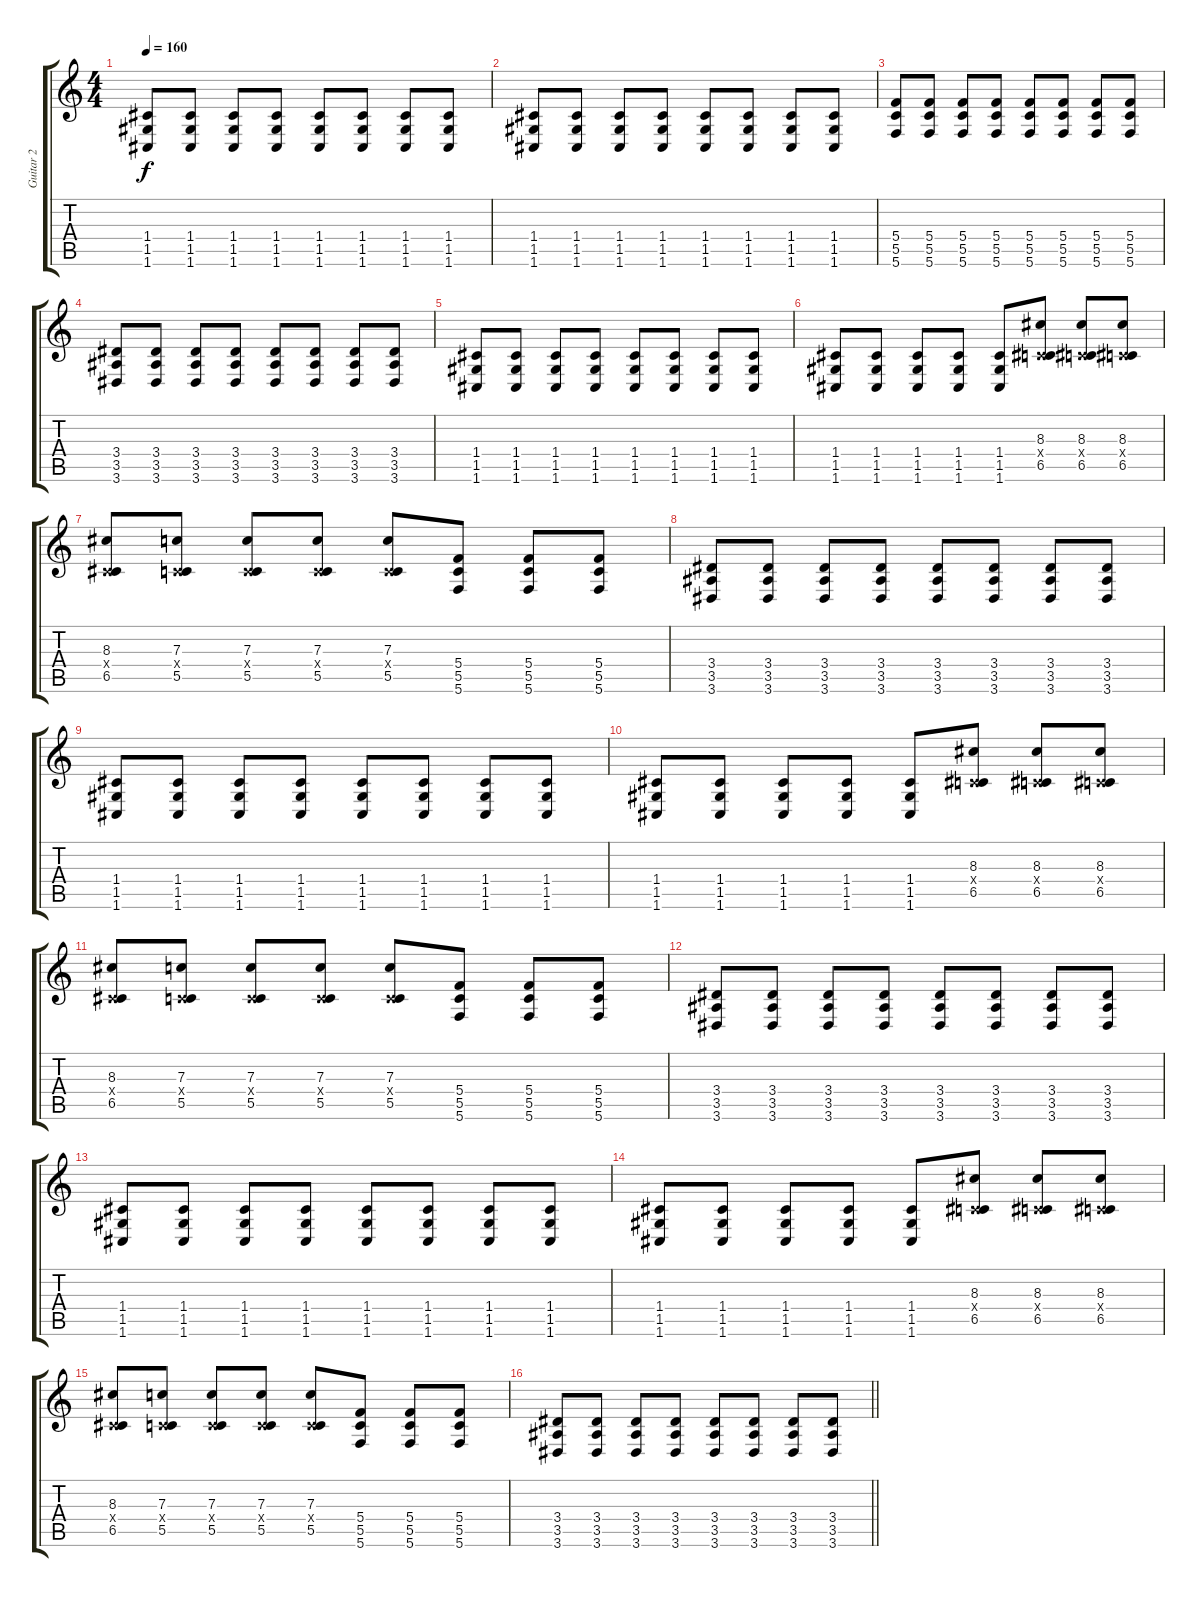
\track ("Guitar 2" "Guitar 2") {instrument distortionguitar}
\staff {score tabs}
\tuning (D4 A3 F3 C3 G2 C2) {hide}
\ts (4 4)
\tempo 160
\clef g2
\ks c
(1.4 1.5 1.6).8{dy f} (1.4 1.5 1.6).8 (1.4 1.5 1.6).8 (1.4 1.5 1.6).8 (1.4 1.5 1.6).8 (1.4 1.5 1.6).8 (1.4 1.5 1.6).8 (1.4 1.5 1.6).8 |
(1.4 1.5 1.6).8 (1.4 1.5 1.6).8 (1.4 1.5 1.6).8 (1.4 1.5 1.6).8 (1.4 1.5 1.6).8 (1.4 1.5 1.6).8 (1.4 1.5 1.6).8 (1.4 1.5 1.6).8 |
(5.4 5.5 5.6).8 (5.4 5.5 5.6).8 (5.4 5.5 5.6).8 (5.4 5.5 5.6).8 (5.4 5.5 5.6).8 (5.4 5.5 5.6).8 (5.4 5.5 5.6).8 (5.4 5.5 5.6).8 |
(3.4 3.5 3.6).8 (3.4 3.5 3.6).8 (3.4 3.5 3.6).8 (3.4 3.5 3.6).8 (3.4 3.5 3.6).8 (3.4 3.5 3.6).8 (3.4 3.5 3.6).8 (3.4 3.5 3.6).8 |
(1.4 1.5 1.6).8 (1.4 1.5 1.6).8 (1.4 1.5 1.6).8 (1.4 1.5 1.6).8 (1.4 1.5 1.6).8 (1.4 1.5 1.6).8 (1.4 1.5 1.6).8 (1.4 1.5 1.6).8 |
(1.4 1.5 1.6).8 (1.4 1.5 1.6).8 (1.4 1.5 1.6).8 (1.4 1.5 1.6).8 (1.4 1.5 1.6).8 (8.3 0.4{x} 6.5).8 (8.3 0.4{x} 6.5).8 (8.3 0.4{x} 6.5).8 |
(8.3 0.4{x} 6.5).8 (7.3 0.4{x} 5.5).8 (7.3 0.4{x} 5.5).8 (7.3 0.4{x} 5.5).8 (7.3 0.4{x} 5.5).8 (5.4 5.5 5.6).8 (5.4 5.5 5.6).8 (5.4 5.5 5.6).8 |
(3.4 3.5 3.6).8 (3.4 3.5 3.6).8 (3.4 3.5 3.6).8 (3.4 3.5 3.6).8 (3.4 3.5 3.6).8 (3.4 3.5 3.6).8 (3.4 3.5 3.6).8 (3.4 3.5 3.6).8 |
(1.4 1.5 1.6).8 (1.4 1.5 1.6).8 (1.4 1.5 1.6).8 (1.4 1.5 1.6).8 (1.4 1.5 1.6).8 (1.4 1.5 1.6).8 (1.4 1.5 1.6).8 (1.4 1.5 1.6).8 |
(1.4 1.5 1.6).8 (1.4 1.5 1.6).8 (1.4 1.5 1.6).8 (1.4 1.5 1.6).8 (1.4 1.5 1.6).8 (8.3 0.4{x} 6.5).8 (8.3 0.4{x} 6.5).8 (8.3 0.4{x} 6.5).8 |
(8.3 0.4{x} 6.5).8 (7.3 0.4{x} 5.5).8 (7.3 0.4{x} 5.5).8 (7.3 0.4{x} 5.5).8 (7.3 0.4{x} 5.5).8 (5.4 5.5 5.6).8 (5.4 5.5 5.6).8 (5.4 5.5 5.6).8 |
(3.4 3.5 3.6).8 (3.4 3.5 3.6).8 (3.4 3.5 3.6).8 (3.4 3.5 3.6).8 (3.4 3.5 3.6).8 (3.4 3.5 3.6).8 (3.4 3.5 3.6).8 (3.4 3.5 3.6).8 |
(1.4 1.5 1.6).8 (1.4 1.5 1.6).8 (1.4 1.5 1.6).8 (1.4 1.5 1.6).8 (1.4 1.5 1.6).8 (1.4 1.5 1.6).8 (1.4 1.5 1.6).8 (1.4 1.5 1.6).8 |
(1.4 1.5 1.6).8 (1.4 1.5 1.6).8 (1.4 1.5 1.6).8 (1.4 1.5 1.6).8 (1.4 1.5 1.6).8 (8.3 0.4{x} 6.5).8 (8.3 0.4{x} 6.5).8 (8.3 0.4{x} 6.5).8 |
(8.3 0.4{x} 6.5).8 (7.3 0.4{x} 5.5).8 (7.3 0.4{x} 5.5).8 (7.3 0.4{x} 5.5).8 (7.3 0.4{x} 5.5).8 (5.4 5.5 5.6).8 (5.4 5.5 5.6).8 (5.4 5.5 5.6).8 |
\barLineRight lightlight
(3.4 3.5 3.6).8 (3.4 3.5 3.6).8 (3.4 3.5 3.6).8 (3.4 3.5 3.6).8 (3.4 3.5 3.6).8 (3.4 3.5 3.6).8 (3.4 3.5 3.6).8 (3.4 3.5 3.6).8
